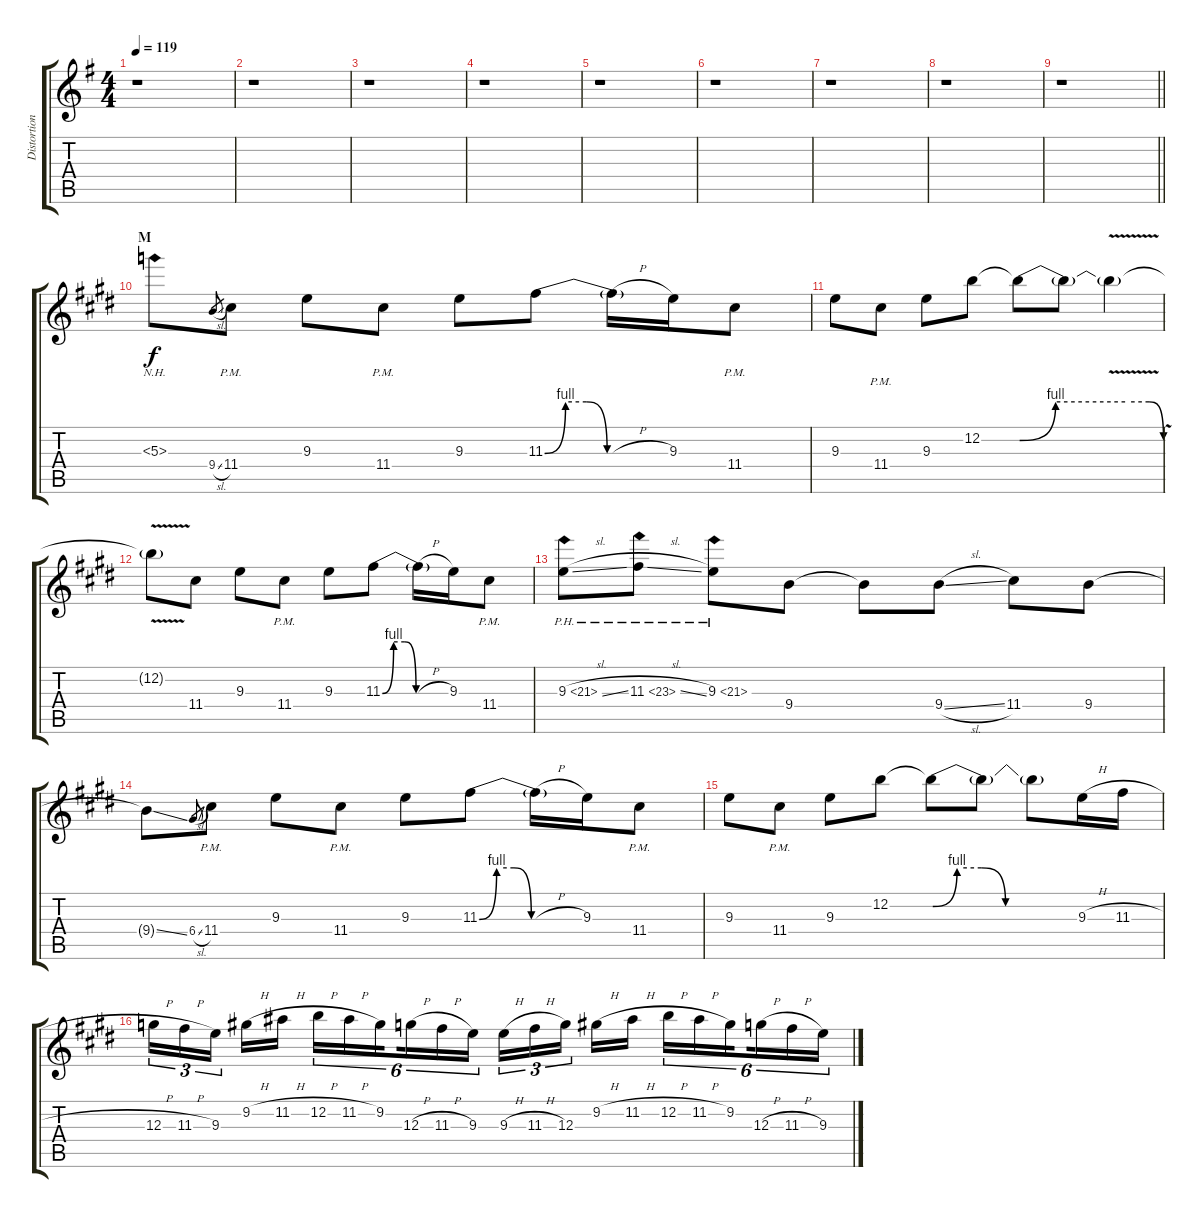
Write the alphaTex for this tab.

\track ("Distortion w/ Wah-wah" "Distortion") {instrument distortionguitar}
\staff {score tabs}
\tuning (E4 B3 G3 D3 A2 E2) {hide}
\ts (4 4)
\tempo 119
\clef g2
\ks g
r.1{dy f} |
r.1 |
r.1 |
r.1 |
r.1 |
r.1 |
r.1 |
r.1 |
\barLineRight lightlight
r.1 |
\section ("" "M")
\ks e
5.3{nh}.8 9.4{sl}.8{gr} 11.4{pm}.8 9.3.8 11.4{pm}.8 9.3.8 11.3{be (custom 0 0 10 4 20 4 30 0 60 0)}.8 11.3{h t}.16 9.3.16 11.4{pm}.8 |
9.3.8 11.4{pm}.8 9.3.8 12.2.8 12.2{be (custom 0 0 15 4 44 4 54 4 60 0) t}.8 12.2{t}.8 12.2{v t}.4 |
12.2{t}.8 11.4.8 9.3.8 11.4{pm}.8 9.3.8 11.3{be (custom 0 0 10 4 20 4 30 0 60 0)}.8 11.3{h t}.16 9.3.16 11.4{pm}.8 |
9.3{ph 12 sl}.8 11.3{ph 12 sl}.8 9.3{ph 12}.8 9.4.8 9.4{t}.8 9.4{sl}.8 11.4.8 9.4.8 |
9.4{ss t}.8 6.4{sl}.8{gr} 11.4{pm}.8 9.3.8 11.4{pm}.8 9.3.8 11.3{be (custom 0 0 10 4 20 4 30 0 60 0)}.8 11.3{h t}.16 9.3.16 11.4{pm}.8 |
9.3.8 11.4{pm}.8 9.3.8 12.2.8 12.2{be (custom 0 0 10 4 20 4 30 0 60 0) t}.8 12.2{t}.8 12.2{t}.8 9.3{h}.16 11.3{h}.16 |
12.3{h}.16{tu (3 2)} 11.3{h}.16{tu (3 2)} 9.3.16{tu (3 2) beam splitsecondary} 9.2{h}.16 11.2{h}.16 12.2{h}.16{tu (6 4)} 11.2{h}.16{tu (6 4)} 9.2.16{tu (6 4) beam splitsecondary} 12.3{h}.16{tu (6 4)} 11.3{h}.16{tu (6 4)} 9.3.16{tu (6 4)} 9.3{h}.16{tu (3 2)} 11.3{h}.16{tu (3 2)} 12.3.16{tu (3 2) beam splitsecondary} 9.2{h}.16 11.2{h}.16 12.2{h}.16{tu (6 4)} 11.2{h}.16{tu (6 4)} 9.2.16{tu (6 4) beam splitsecondary} 12.3{h}.16{tu (6 4)} 11.3{h}.16{tu (6 4)} 9.3.16{tu (6 4)}
